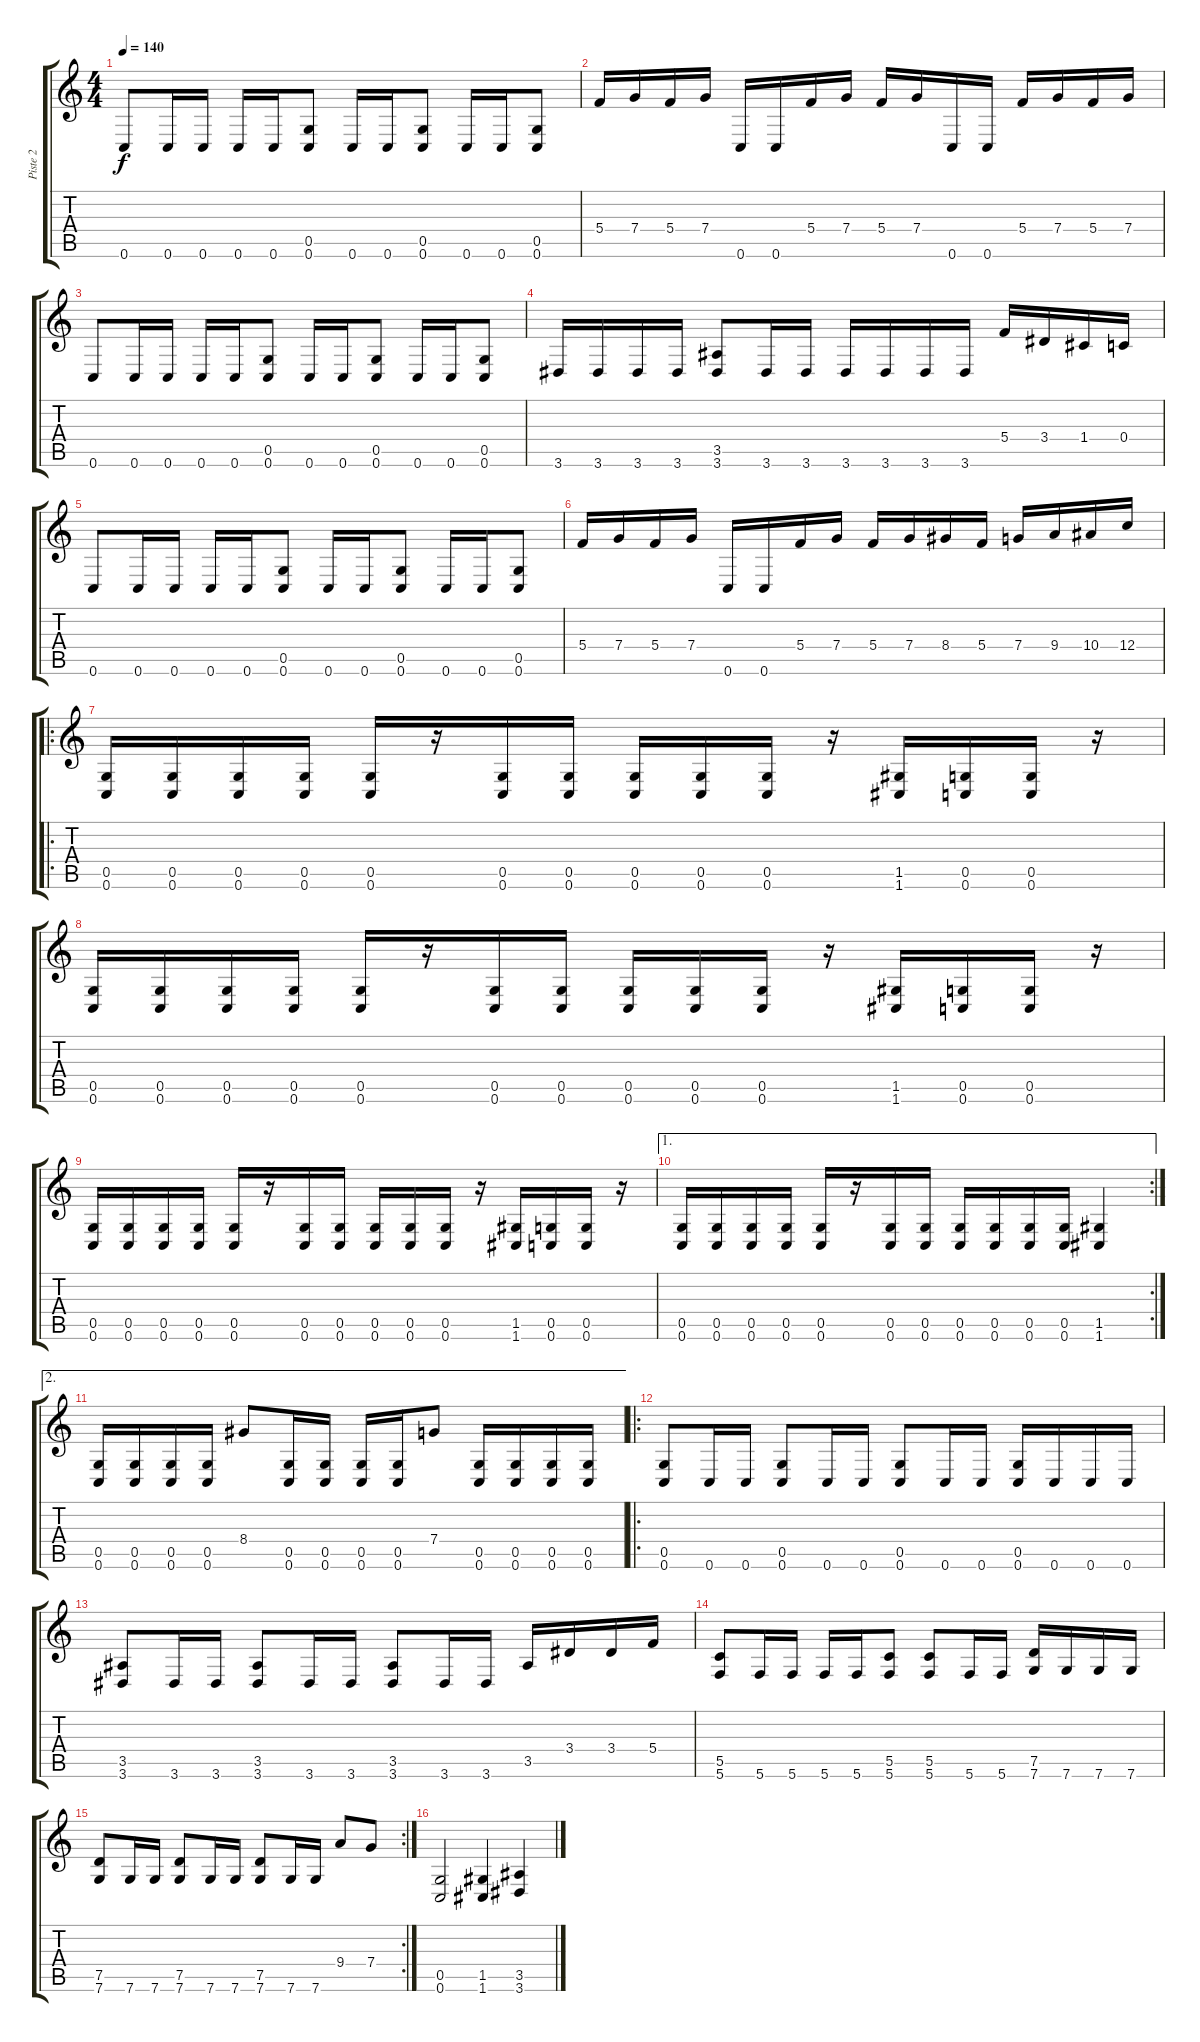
\track ("Piste 2" "Piste 2") {instrument distortionguitar}
\staff {score tabs}
\tuning (D4 A3 F3 C3 G2 C2) {hide}
\ts (4 4)
\tempo 140
\clef g2
\ks c
0.6.8{dy f} 0.6.16 0.6.16 0.6.16 0.6.16 (0.5 0.6).8 0.6.16 0.6.16 (0.5 0.6).8 0.6.16 0.6.16 (0.5 0.6).8 |
5.4.16 7.4.16 5.4.16 7.4.16 0.6.16 0.6.16 5.4.16 7.4.16 5.4.16 7.4.16 0.6.16 0.6.16 5.4.16 7.4.16 5.4.16 7.4.16 |
0.6.8 0.6.16 0.6.16 0.6.16 0.6.16 (0.5 0.6).8 0.6.16 0.6.16 (0.5 0.6).8 0.6.16 0.6.16 (0.5 0.6).8 |
3.6.16 3.6.16 3.6.16 3.6.16 (3.5 3.6).8 3.6.16 3.6.16 3.6.16 3.6.16 3.6.16 3.6.16 5.4.16 3.4.16 1.4.16 0.4.16 |
0.6.8 0.6.16 0.6.16 0.6.16 0.6.16 (0.5 0.6).8 0.6.16 0.6.16 (0.5 0.6).8 0.6.16 0.6.16 (0.5 0.6).8 |
5.4.16 7.4.16 5.4.16 7.4.16 0.6.16 0.6.16 5.4.16 7.4.16 5.4.16 7.4.16 8.4.16 5.4.16 7.4.16 9.4.16 10.4.16 12.4.16 |
\ro
(0.5 0.6).16 (0.5 0.6).16 (0.5 0.6).16 (0.5 0.6).16 (0.5 0.6).16 r.16 (0.5 0.6).16 (0.5 0.6).16 (0.5 0.6).16 (0.5 0.6).16 (0.5 0.6).16 r.16 (1.5 1.6).16 (0.5 0.6).16 (0.5 0.6).16 r.16 |
(0.5 0.6).16 (0.5 0.6).16 (0.5 0.6).16 (0.5 0.6).16 (0.5 0.6).16 r.16 (0.5 0.6).16 (0.5 0.6).16 (0.5 0.6).16 (0.5 0.6).16 (0.5 0.6).16 r.16 (1.5 1.6).16 (0.5 0.6).16 (0.5 0.6).16 r.16 |
(0.5 0.6).16 (0.5 0.6).16 (0.5 0.6).16 (0.5 0.6).16 (0.5 0.6).16 r.16 (0.5 0.6).16 (0.5 0.6).16 (0.5 0.6).16 (0.5 0.6).16 (0.5 0.6).16 r.16 (1.5 1.6).16 (0.5 0.6).16 (0.5 0.6).16 r.16 |
\ae 1
\rc 2
(0.5 0.6).16 (0.5 0.6).16 (0.5 0.6).16 (0.5 0.6).16 (0.5 0.6).16 r.16 (0.5 0.6).16 (0.5 0.6).16 (0.5 0.6).16 (0.5 0.6).16 (0.5 0.6).16 (0.5 0.6).16 (1.5 1.6).4 |
\ae 2
(0.5 0.6).16 (0.5 0.6).16 (0.5 0.6).16 (0.5 0.6).16 8.4.8 (0.5 0.6).16 (0.5 0.6).16 (0.5 0.6).16 (0.5 0.6).16 7.4.8 (0.5 0.6).16 (0.5 0.6).16 (0.5 0.6).16 (0.5 0.6).16 |
\ro
(0.5 0.6).8 0.6.16 0.6.16 (0.5 0.6).8 0.6.16 0.6.16 (0.5 0.6).8 0.6.16 0.6.16 (0.5 0.6).16 0.6.16 0.6.16 0.6.16 |
(3.5 3.6).8 3.6.16 3.6.16 (3.5 3.6).8 3.6.16 3.6.16 (3.5 3.6).8 3.6.16 3.6.16 3.5.16 3.4.16 3.4.16 5.4.16 |
(5.5 5.6).8 5.6.16 5.6.16 5.6.16 5.6.16 (5.5 5.6).8 (5.5 5.6).8 5.6.16 5.6.16 (7.5 7.6).16 7.6.16 7.6.16 7.6.16 |
\rc 2
(7.5 7.6).8 7.6.16 7.6.16 (7.5 7.6).8 7.6.16 7.6.16 (7.5 7.6).8 7.6.16 7.6.16 9.4.8 7.4.8 |
(0.5 0.6).2 (1.5 1.6).4 (3.5 3.6).4
